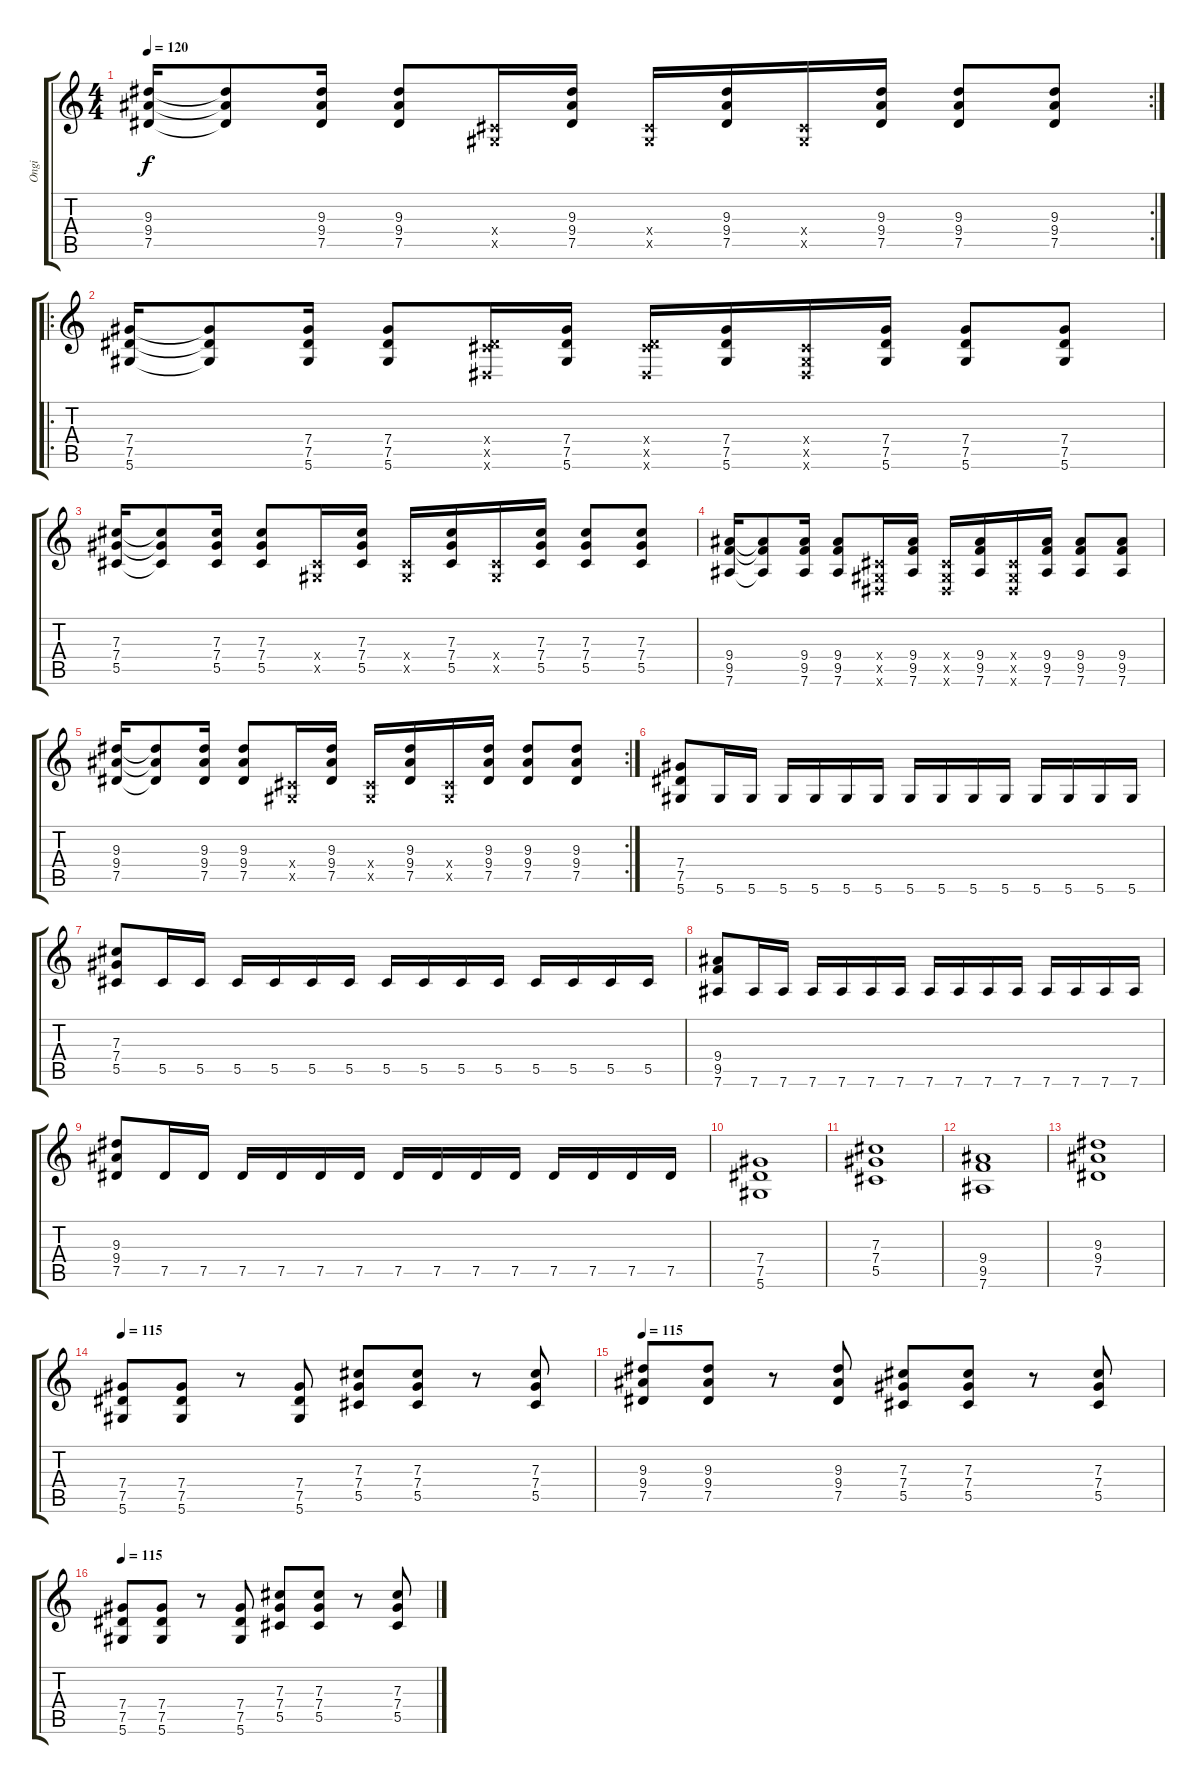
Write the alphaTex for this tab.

\track ("Ongi" "Ongi") {instrument distortionguitar}
\staff {score tabs}
\tuning (Eb4 Bb3 Gb3 Db3 Ab2 Eb2) {hide}
\rc 2
\ts (4 4)
\tempo 120
\clef g2
\ks c
(9.3 9.4 7.5).16{dy f} (9.3{t} 9.4{t} 7.5{t}).8 (9.3 9.4 7.5).16 (9.3 9.4 7.5).8 (0.4{x} 0.5{x}).16 (9.3 9.4 7.5).16 (0.4{x} 0.5{x}).16 (9.3 9.4 7.5).16 (0.4{x} 0.5{x}).16 (9.3 9.4 7.5).16 (9.3 9.4 7.5).8 (9.3 9.4 7.5).8 |
\ro
(7.4 7.5 5.6).16 (7.4{t} 7.5{t} 5.6{t}).8 (7.4 7.5 5.6).16 (7.4 7.5 5.6).8 (0.4{x} 7.5{x} 0.6{x}).16 (7.4 7.5 5.6).16 (0.4{x} 7.5{x} 0.6{x}).16 (7.4 7.5 5.6).16 (0.4{x} 0.5{x} 0.6{x}).16 (7.4 7.5 5.6).16 (7.4 7.5 5.6).8 (7.4 7.5 5.6).8 |
(7.3 7.4 5.5).16 (7.3{t} 7.4{t} 5.5{t}).8 (7.3 7.4 5.5).16 (7.3 7.4 5.5).8 (0.4{x} 0.5{x}).16 (7.3 7.4 5.5).16 (0.4{x} 0.5{x}).16 (7.3 7.4 5.5).16 (0.4{x} 0.5{x}).16 (7.3 7.4 5.5).16 (7.3 7.4 5.5).8 (7.3 7.4 5.5).8 |
(9.4 9.5 7.6).16 (9.4{t} 9.5{t} 7.6{t}).8 (9.4 9.5 7.6).16 (9.4 9.5 7.6).8 (0.4{x} 0.5{x} 0.6{x}).16 (9.4 9.5 7.6).16 (0.4{x} 0.5{x} 0.6{x}).16 (9.4 9.5 7.6).16 (0.4{x} 0.5{x} 0.6{x}).16 (9.4 9.5 7.6).16 (9.4 9.5 7.6).8 (9.4 9.5 7.6).8 |
\rc 2
(9.3 9.4 7.5).16 (9.3{t} 9.4{t} 7.5{t}).8 (9.3 9.4 7.5).16 (9.3 9.4 7.5).8 (0.4{x} 0.5{x}).16 (9.3 9.4 7.5).16 (0.4{x} 0.5{x}).16 (9.3 9.4 7.5).16 (0.4{x} 0.5{x}).16 (9.3 9.4 7.5).16 (9.3 9.4 7.5).8 (9.3 9.4 7.5).8 |
(7.4 7.5 5.6).8{volume 12} 5.6.16 5.6.16 5.6.16 5.6.16 5.6.16 5.6.16 5.6.16 5.6.16 5.6.16 5.6.16 5.6.16 5.6.16 5.6.16 5.6.16 |
(7.3 7.4 5.5).8 5.5.16 5.5.16 5.5.16 5.5.16 5.5.16 5.5.16 5.5.16 5.5.16 5.5.16 5.5.16 5.5.16 5.5.16 5.5.16 5.5.16 |
(9.4 9.5 7.6).8 7.6.16 7.6.16 7.6.16 7.6.16 7.6.16 7.6.16 7.6.16 7.6.16 7.6.16 7.6.16 7.6.16 7.6.16 7.6.16 7.6.16 |
(9.3 9.4 7.5).8 7.5.16 7.5.16 7.5.16 7.5.16 7.5.16 7.5.16 7.5.16 7.5.16 7.5.16 7.5.16 7.5.16 7.5.16 7.5.16 7.5.16 |
(7.4 7.5 5.6).1 |
(7.3 7.4 5.5).1 |
(9.4 9.5 7.6).1 |
(9.3 9.4 7.5).1 |
\tempo 115
(7.4 7.5 5.6).8 (7.4 7.5 5.6).8 r.8 (7.4 7.5 5.6).8 (7.3 7.4 5.5).8 (7.3 7.4 5.5).8 r.8 (7.3 7.4 5.5).8 |
\tempo 115
(9.3 9.4 7.5).8 (9.3 9.4 7.5).8 r.8 (9.3 9.4 7.5).8 (7.3 7.4 5.5).8 (7.3 7.4 5.5).8 r.8 (7.3 7.4 5.5).8 |
\tempo 115
(7.4 7.5 5.6).8 (7.4 7.5 5.6).8 r.8 (7.4 7.5 5.6).8 (7.3 7.4 5.5).8 (7.3 7.4 5.5).8 r.8 (7.3 7.4 5.5).8
